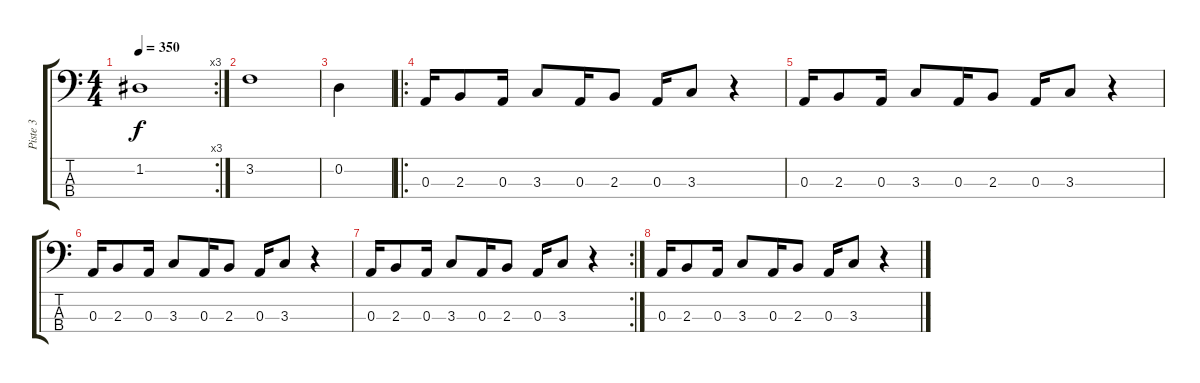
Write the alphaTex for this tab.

\track ("Piste 3" "Piste 3") {instrument electricbassfinger}
\staff {score tabs}
\tuning (G2 D2 A1 E1) {hide}
\rc 3
\ts (4 4)
\tempo 350
\clef f4
\ks c
1.2.1{dy f} |
3.2.1 |
0.2.4 |
\ro
0.3.16{volume 15} 2.3.8 0.3.16 3.3.8 0.3.16 2.3.8 0.3.16 3.3.8 r.4 |
0.3.16 2.3.8 0.3.16 3.3.8 0.3.16 2.3.8 0.3.16 3.3.8 r.4 |
0.3.16 2.3.8 0.3.16 3.3.8 0.3.16 2.3.8 0.3.16 3.3.8 r.4 |
\rc 2
0.3.16 2.3.8 0.3.16 3.3.8 0.3.16 2.3.8 0.3.16 3.3.8 r.4 |
0.3.16 2.3.8 0.3.16 3.3.8 0.3.16 2.3.8 0.3.16 3.3.8 r.4
